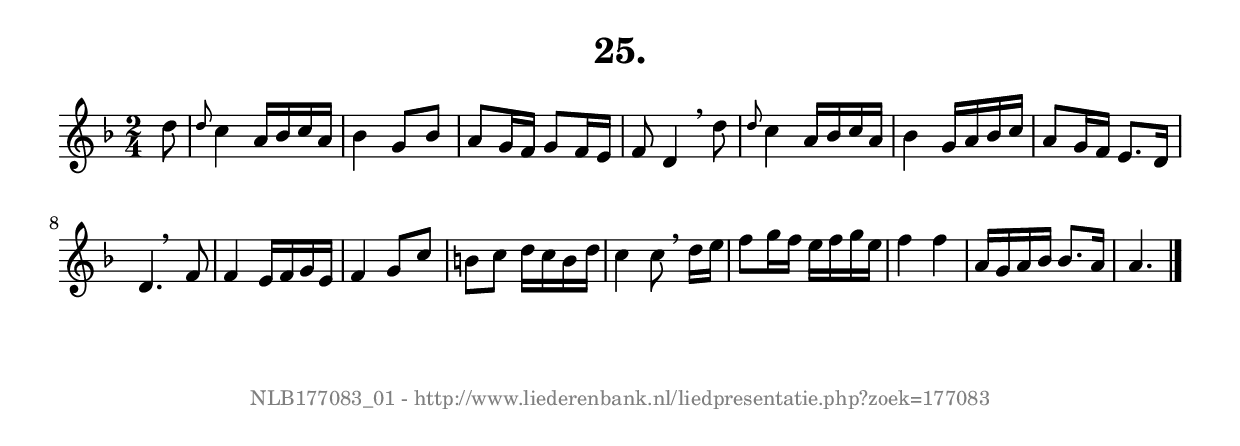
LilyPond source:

%
% produced by wce2krn 1.64 (7 June 2014)
%
\version"2.16"
#(append! paper-alist '(("long" . (cons (* 210 mm) (* 2000 mm)))))
#(set-default-paper-size "long")
sb = {\breathe}
mBreak = {\breathe }
bBreak = {\breathe }
x = {\once\override NoteHead #'style = #'cross }
gl=\glissando
itime={\override Staff.TimeSignature #'stencil = ##f }
ficta = {\once\set suggestAccidentals = ##t}
fine = {\once\override Score.RehearsalMark #'self-alignment-X = #1 \mark \markup {\italic{Fine}}}
dc = {\once\override Score.RehearsalMark #'self-alignment-X = #1 \mark \markup {\italic{D.C.}}}
dcf = {\once\override Score.RehearsalMark #'self-alignment-X = #1 \mark \markup {\italic{D.C. al Fine}}}
dcc = {\once\override Score.RehearsalMark #'self-alignment-X = #1 \mark \markup {\italic{D.C. al Coda}}}
ds = {\once\override Score.RehearsalMark #'self-alignment-X = #1 \mark \markup {\italic{D.S.}}}
dsf = {\once\override Score.RehearsalMark #'self-alignment-X = #1 \mark \markup {\italic{D.S. al Fine}}}
dsc = {\once\override Score.RehearsalMark #'self-alignment-X = #1 \mark \markup {\italic{D.S. al Coda}}}
pv = {\set Score.repeatCommands = #'((volta "1"))}
sv = {\set Score.repeatCommands = #'((volta "2"))}
tv = {\set Score.repeatCommands = #'((volta "3"))}
qv = {\set Score.repeatCommands = #'((volta "4"))}
xv = {\set Score.repeatCommands = #'((volta #f))}
\header{ tagline = ""
title = "25."
}
\score {{
\key d \minor
\relative g'
{
\set melismaBusyProperties = #'()
\partial 32*4
\time 2/4
\tempo 4=120
\override Score.MetronomeMark #'transparent = ##t
\override Score.RehearsalMark #'break-visibility = #(vector #t #t #f)
d'8 \grace { d8 } c4 a16 bes c a bes4 g8 bes a g16 f g8 f16 e f8 d4 \sb d'8 \grace { d8 } c4 a16 bes c a bes4 g16 a bes c a8 g16 f e8. d16 d4. \bar ":|:" \bBreak
f8 f4 e16 f g e f4 g8 c b c d16 c b d c4 c8 \sb d16 e f8 g16 f e f g e f4 f a,16 g a bes bes8. a16 a4. \bar "|."
 }}
 \midi { }
 \layout {
            indent = 0.0\cm
}
}
\markup { \vspace #0 } \markup { \with-color #grey \fill-line { \center-column { \smaller "NLB177083_01 - http://www.liederenbank.nl/liedpresentatie.php?zoek=177083" } } }
